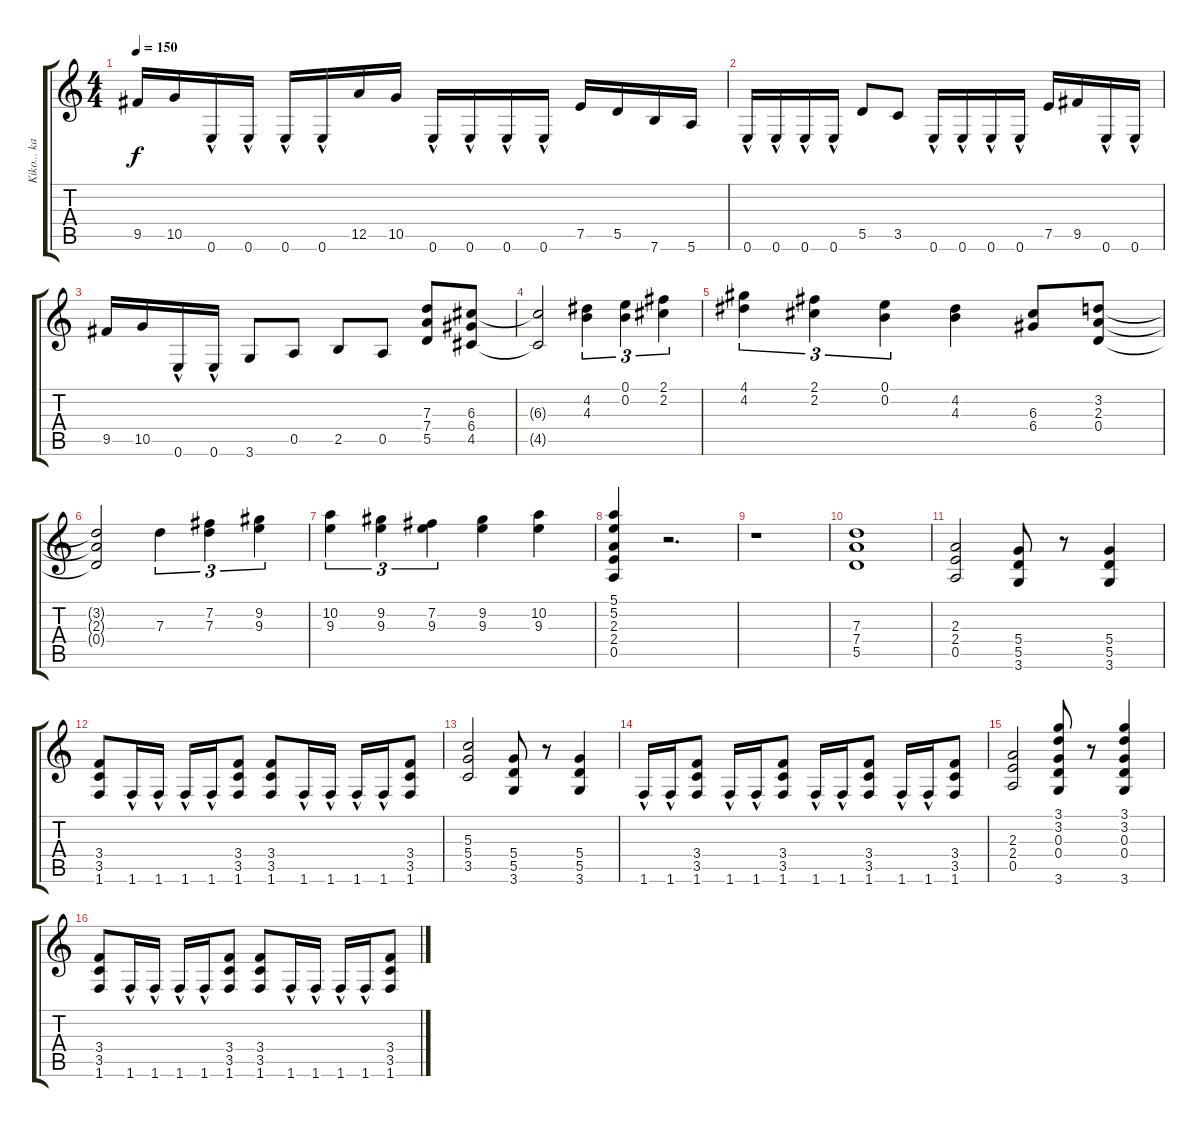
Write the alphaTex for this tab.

\track ("Kiko... kara" "Kiko... ka") {instrument overdrivenguitar}
\staff {score tabs}
\tuning (E4 B3 G3 D3 A2 E2) {hide}
\ts (4 4)
\tempo 150
\clef g2
\ks c
9.5.16{dy f} 10.5.16 0.6{hac}.16 0.6{hac}.16 0.6{hac}.16 0.6{hac}.16 12.5.16 10.5.16 0.6{hac}.16 0.6{hac}.16 0.6{hac}.16 0.6{hac}.16 7.5.16 5.5.16 7.6.16 5.6.16 |
0.6{hac}.16 0.6{hac}.16 0.6{hac}.16 0.6{hac}.16 5.5.8 3.5.8 0.6{hac}.16 0.6{hac}.16 0.6{hac}.16 0.6{hac}.16 7.5.16 9.5.16 0.6{hac}.16 0.6{hac}.16 |
9.5.16 10.5.16 0.6{hac}.16 0.6{hac}.16 3.6.8 0.5.8 2.5.8 0.5.8 (7.3 7.4 5.5).8 (6.3 6.4 4.5).8 |
(6.3{t} 4.5{t}).2 (4.2 4.3).4{tu (3 2)} (0.1 0.2).4{tu (3 2)} (2.1 2.2).4{tu (3 2)} |
(4.1 4.2).4{tu (3 2)} (2.1 2.2).4{tu (3 2)} (0.1 0.2).4{tu (3 2)} (4.2 4.3).4 (6.3 6.4).8 (3.2 2.3 0.4).8 |
(3.2{t} 2.3{t} 0.4{t}).2 7.3.4{tu (3 2)} (7.2 7.3).4{tu (3 2)} (9.2 9.3).4{tu (3 2)} |
(10.2 9.3).4{tu (3 2)} (9.2 9.3).4{tu (3 2)} (7.2 9.3).4{tu (3 2)} (9.2 9.3).4 (10.2 9.3).4 |
(5.1 5.2 2.3 2.4 0.5).4 r.2{d} |
r.1 |
(7.3 7.4 5.5).1 |
(2.3 2.4 0.5).2 (5.4 5.5 3.6).8 r.8 (5.4 5.5 3.6).4 |
(3.4 3.5 1.6).8 1.6{hac}.16 1.6{hac}.16 1.6{hac}.16 1.6{hac}.16 (3.4 3.5 1.6).8 (3.4 3.5 1.6).8 1.6{hac}.16 1.6{hac}.16 1.6{hac}.16 1.6{hac}.16 (3.4 3.5 1.6).8 |
(5.3 5.4 3.5).2 (5.4 5.5 3.6).8 r.8 (5.4 5.5 3.6).4 |
1.6{hac}.16 1.6{hac}.16 (3.4 3.5 1.6).8 1.6{hac}.16 1.6{hac}.16 (3.4 3.5 1.6).8 1.6{hac}.16 1.6{hac}.16 (3.4 3.5 1.6).8 1.6{hac}.16 1.6{hac}.16 (3.4 3.5 1.6).8 |
(2.3 2.4 0.5).2 (3.1 3.2 0.3 0.4 3.6).8 r.8 (3.1 3.2 0.3 0.4 3.6).4 |
(3.4 3.5 1.6).8 1.6{hac}.16 1.6{hac}.16 1.6{hac}.16 1.6{hac}.16 (3.4 3.5 1.6).8 (3.4 3.5 1.6).8 1.6{hac}.16 1.6{hac}.16 1.6{hac}.16 1.6{hac}.16 (3.4 3.5 1.6).8
